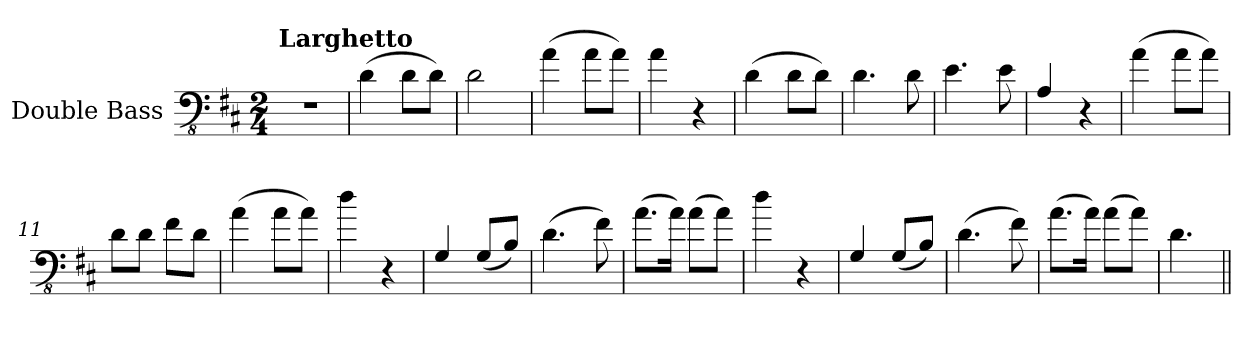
**kern
*part1
*staff1
*I"Double Bass
*I'Db.
*clefFv4
*ITrd7c12
*k[f#c#]
*M2/4
=1
!LO:TX:a:B:t=Larghetto
2r
=2
(>4DD\
8DD\L
8DD\J)
=3
2DD\
=4
(>4AA\
8AA\L
8AA\J)
=5
4AA\
4r
=6
(>4DD\
8DD\L
8DD\J)
=7
4.DD\
8DD\
=8
4.EE\
8EE\
=9
4AAA/
4r
=10
(>4AA\
8AA\L
8AA\J)
=11
8DD\L
8DD\J
8FF#\L
8DD\J
=12
(>4AA\
8AA\L
8AA\J)
=13
4D\
4r
=14
4GGG/
(<8GGG/L
8BBB/J)
=15
(>4.DD\
8FF#\)
=16
(>8.AA\L
16AA\Jk)
(>8AA\L
8AA\J)
=17
4D\
4r
=18
4GGG/
(<8GGG/L
8BBB/J)
=19
(>4.DD\
8FF#\)
=20
(>8.AA\L
16AA\Jk)
(>8AA\L
8AA\J)
=21
4.DD\
=||
*-
